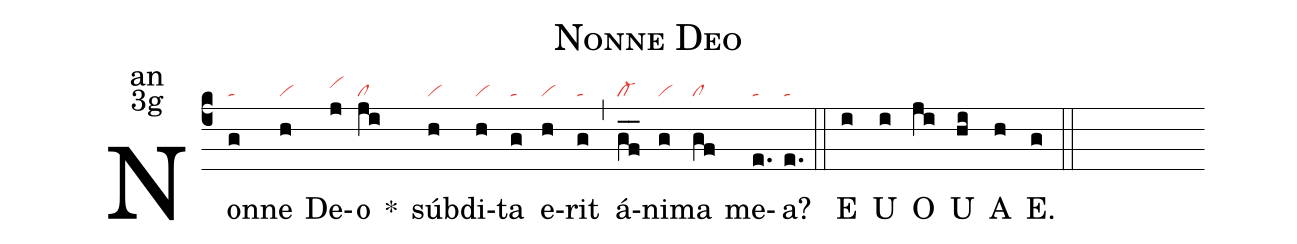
name:Nonne Deo;
office-part:an;
mode:3g;
nabc-lines:1;
%%
(c4) Non(g|ta)ne(h|vi) De(j|vihi)o(ji|cl) <sp>*</sp>() súb(h|vi)di(h|vi)ta(g|ta) e(h|vi)rit(g|ta) (,) á(gf__|cl-)ni(g|vi)ma(gf|cl) me(e.|ta)a?(e.|ta) (::) <eu>E(i) U(i) O(ji) U(hi) A(h) E.(g) </eu>(::)
